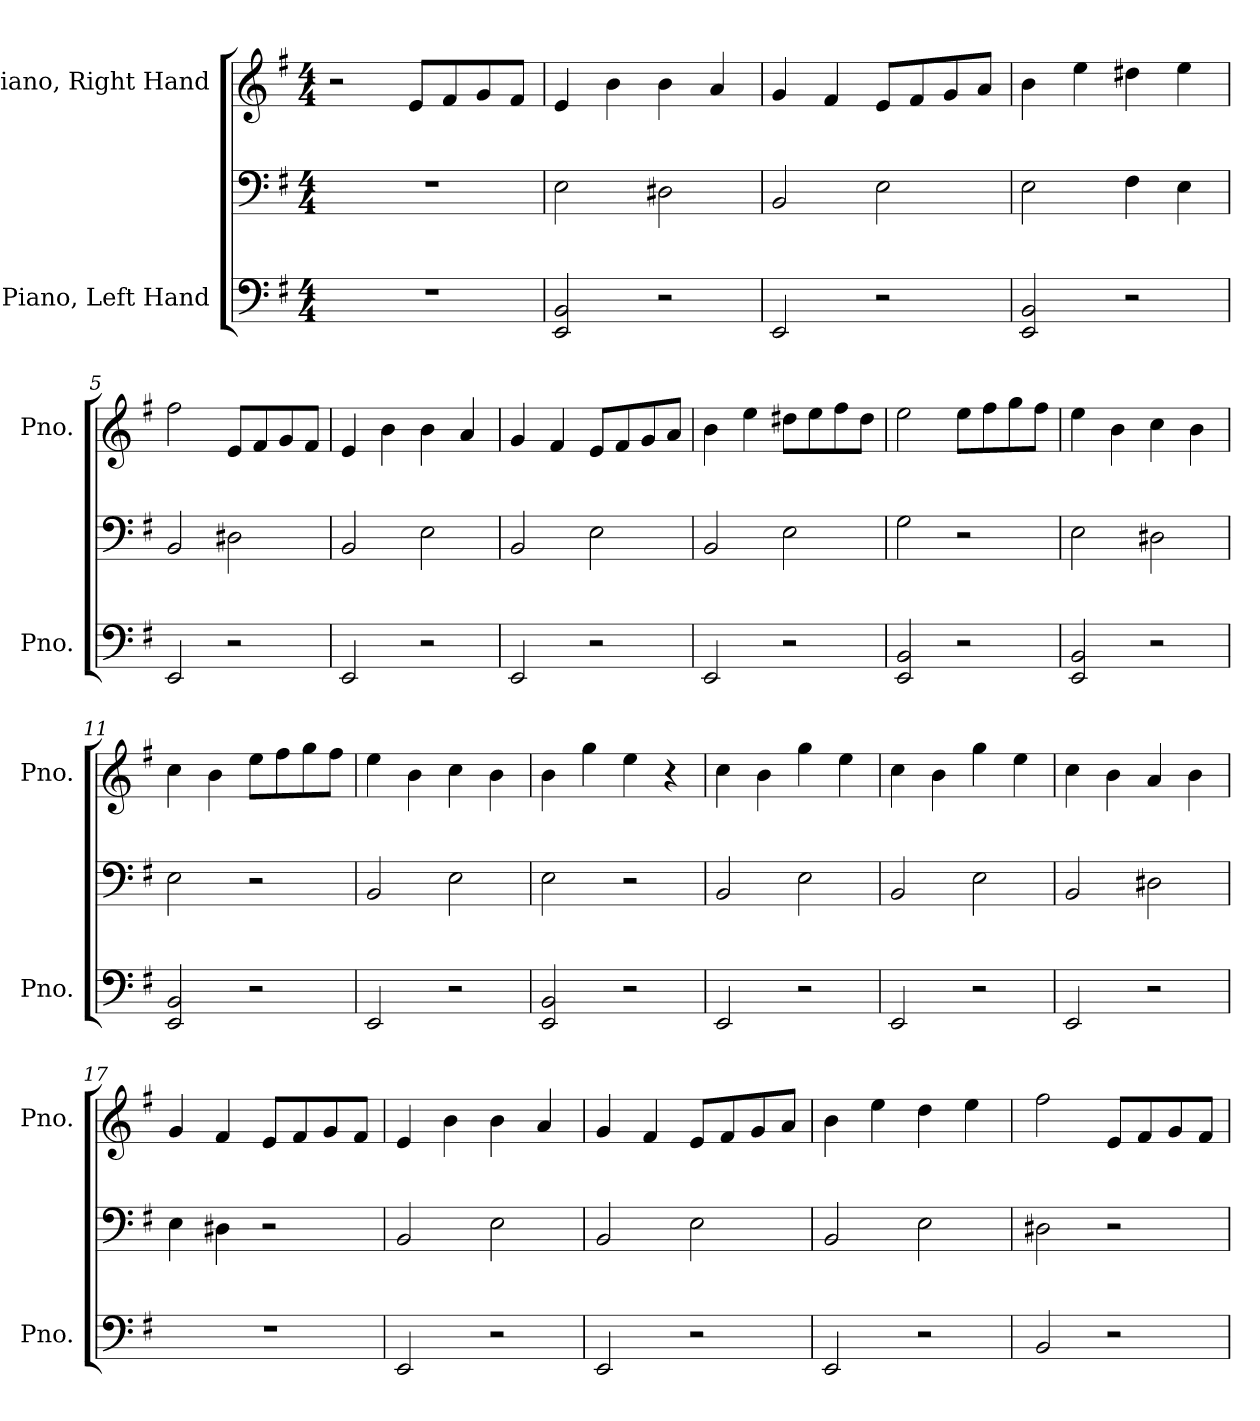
**kern	**kern	**kern
*part2	*part2	*part1
*staff3	*staff2	*staff1
*I"Piano, Left Hand	*	*I"Piano, Right Hand
*I'Pno.	*	*I'Pno.
*clefF4	*clefF4	*clefG2
*k[f#]	*k[f#]	*k[f#]
*M4/4	*M4/4	*M4/4
*MM100	*MM100	*MM100
=1	=1	=1
1r	1r	2r
.	.	8e/L
.	.	8f#/
.	.	8g/
.	.	8f#/J
=2	=2	=2
2EE/ 2BB/	2E\	4e/
.	.	4b\
2r	2D#X\	4b\
.	.	4a/
=3	=3	=3
2EE/	2BB/	4g/
.	.	4f#/
2r	2E\	8e/L
.	.	8f#/
.	.	8g/
.	.	8a/J
=4	=4	=4
2EE/ 2BB/	2E\	4b\
.	.	4ee\
2r	4F#\	4dd#X\
.	4E\	4ee\
=5	=5	=5
2EE/	2BB/	2ff#\
2r	2D#X\	8e/L
.	.	8f#/
.	.	8g/
.	.	8f#/J
=6	=6	=6
2EE/	2BB/	4e/
.	.	4b\
2r	2E\	4b\
.	.	4a/
!!LO:LB:g=z
=7	=7	=7
2EE/	2BB/	4g/
.	.	4f#/
2r	2E\	8e/L
.	.	8f#/
.	.	8g/
.	.	8a/J
=8	=8	=8
2EE/	2BB/	4b\
.	.	4ee\
2r	2E\	8dd#X\L
.	.	8ee\
.	.	8ff#\
.	.	8dd#\J
=9	=9	=9
2EE/ 2BB/	2G\	2ee\
2r	2r	8ee\L
.	.	8ff#\
.	.	8gg\
.	.	8ff#\J
=10	=10	=10
2EE/ 2BB/	2E\	4ee\
.	.	4b\
2r	2D#X\	4cc\
.	.	4b\
=11	=11	=11
2EE/ 2BB/	2E\	4cc\
.	.	4b\
2r	2r	8ee\L
.	.	8ff#\
.	.	8gg\
.	.	8ff#\J
=12	=12	=12
2EE/	2BB/	4ee\
.	.	4b\
2r	2E\	4cc\
.	.	4b\
=13	=13	=13
2EE/ 2BB/	2E\	4b\
.	.	4gg\
2r	2r	4ee\
.	.	4r
!!LO:LB:g=z
=14	=14	=14
2EE/	2BB/	4cc\
.	.	4b\
2r	2E\	4gg\
.	.	4ee\
=15	=15	=15
2EE/	2BB/	4cc\
.	.	4b\
2r	2E\	4gg\
.	.	4ee\
=16	=16	=16
2EE/	2BB/	4cc\
.	.	4b\
2r	2D#X\	4a/
.	.	4b\
=17	=17	=17
1r	4E\	4g/
.	4D#X\	4f#/
.	2r	8e/L
.	.	8f#/
.	.	8g/
.	.	8f#/J
=18	=18	=18
2EE/	2BB/	4e/
.	.	4b\
2r	2E\	4b\
.	.	4a/
=19	=19	=19
2EE/	2BB/	4g/
.	.	4f#/
2r	2E\	8e/L
.	.	8f#/
.	.	8g/
.	.	8a/J
=20	=20	=20
2EE/	2BB/	4b\
.	.	4ee\
2r	2E\	4dd\
.	.	4ee\
!!LO:LB:g=z
=21	=21	=21
2BB/	2D#X\	2ff#\
2r	2r	8e/L
.	.	8f#/
.	.	8g/
.	.	8f#/J
=	=	=
*-	*-	*-
